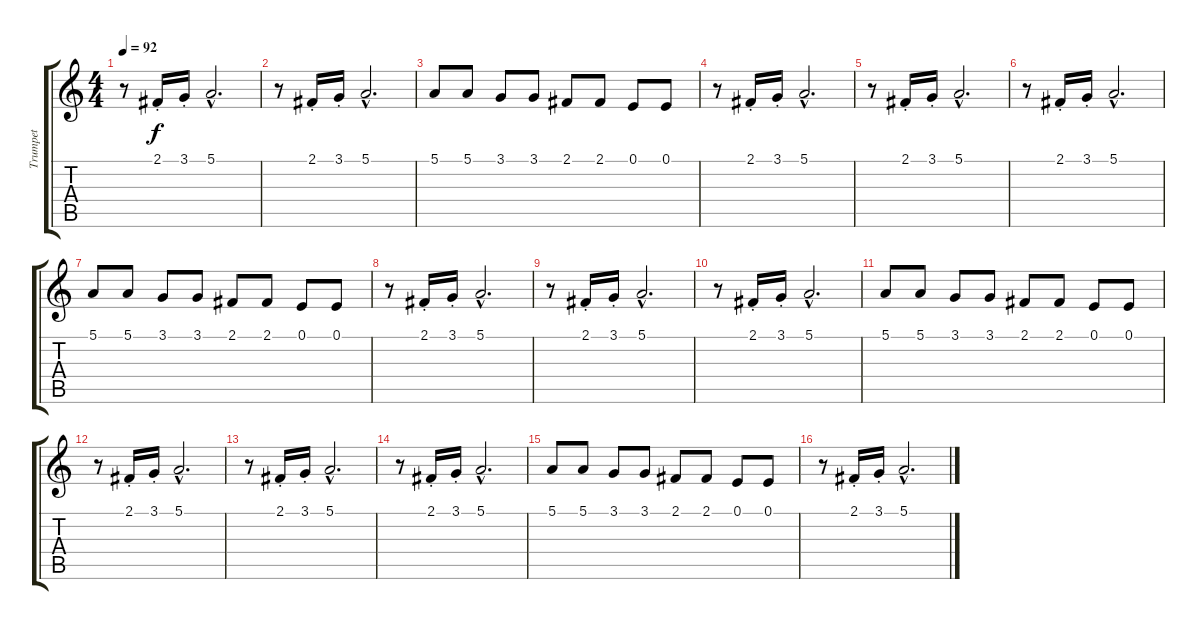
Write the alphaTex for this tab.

\track ("Trumpet" "Trumpet") {instrument trumpet}
\staff {score tabs}
\tuning (E4 B3 G3 D3 A2 E2) {hide}
\ts (4 4)
\tempo 92
\clef g2
\ks c
r.8{dy f} 2.1{st}.16 3.1{st}.16 5.1{hac}.2{d} |
r.8 2.1{st}.16 3.1{st}.16 5.1{hac}.2{d} |
5.1.8 5.1.8 3.1.8 3.1.8 2.1.8 2.1.8 0.1.8 0.1.8 |
r.8 2.1{st}.16 3.1{st}.16 5.1{hac}.2{d} |
r.8 2.1{st}.16 3.1{st}.16 5.1{hac}.2{d} |
r.8 2.1{st}.16 3.1{st}.16 5.1{hac}.2{d} |
5.1.8 5.1.8 3.1.8 3.1.8 2.1.8 2.1.8 0.1.8 0.1.8 |
r.8 2.1{st}.16 3.1{st}.16 5.1{hac}.2{d} |
r.8 2.1{st}.16 3.1{st}.16 5.1{hac}.2{d} |
r.8 2.1{st}.16 3.1{st}.16 5.1{hac}.2{d} |
5.1.8 5.1.8 3.1.8 3.1.8 2.1.8 2.1.8 0.1.8 0.1.8 |
r.8 2.1{st}.16 3.1{st}.16 5.1{hac}.2{d} |
r.8 2.1{st}.16 3.1{st}.16 5.1{hac}.2{d} |
r.8 2.1{st}.16 3.1{st}.16 5.1{hac}.2{d} |
5.1.8 5.1.8 3.1.8 3.1.8 2.1.8 2.1.8 0.1.8 0.1.8 |
r.8 2.1{st}.16 3.1{st}.16 5.1{hac}.2{d}
